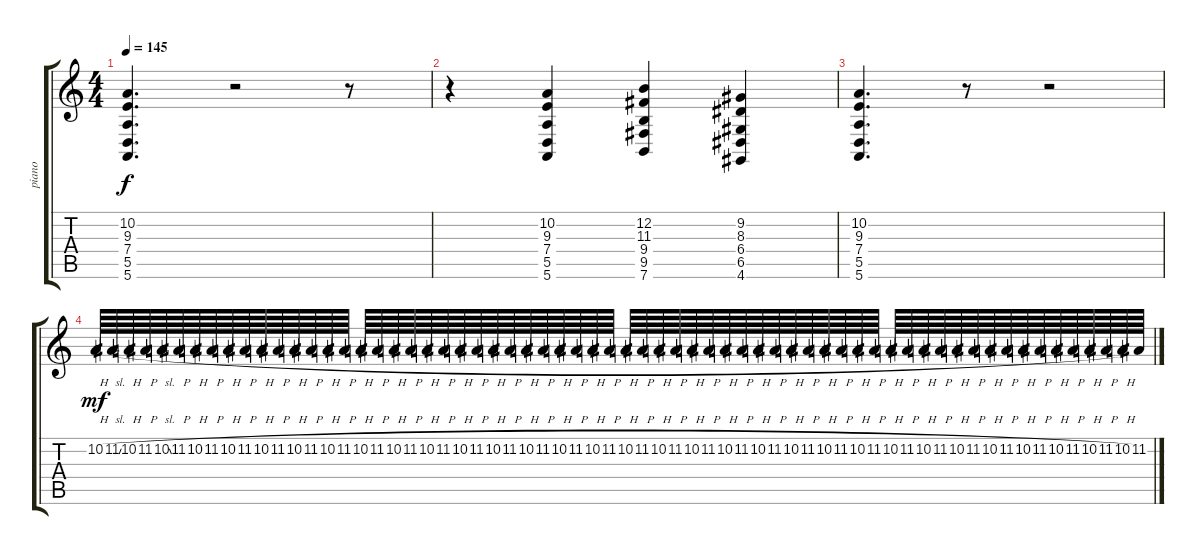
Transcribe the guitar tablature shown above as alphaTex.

\track ("piano" "piano") {instrument electricgrandpiano}
\staff {score tabs}
\tuning (E4 B3 G3 D3 A2 E2) {hide}
\ts (4 4)
\tempo 145
\clef g2
\ks c
(10.2 9.3 7.4 5.5 5.6).4{d dy f} r.2 r.8 |
r.4 (10.2 9.3 7.4 5.5 5.6).4 (12.2 11.3 9.4 9.5 7.6).4 (9.2 8.3 6.4 6.5 4.6).4 |
(10.2 9.3 7.4 5.5 5.6).4{d} r.8 r.2 |
10.2{h}.64{dy mf} 11.2{sl}.64 10.2{h}.64 11.2{h}.64 10.2{sl}.64 11.2{h}.64 10.2{h}.64 11.2{h}.64 10.2{h}.64 11.2{h}.64 10.2{h}.64 11.2{h}.64 10.2{h}.64 11.2{h}.64 10.2{h}.64 11.2{h}.64 10.2{h}.64 11.2{h}.64 10.2{h}.64 11.2{h}.64 10.2{h}.64 11.2{h}.64 10.2{h}.64 11.2{h}.64 10.2{h}.64 11.2{h}.64 10.2{h}.64 11.2{h}.64 10.2{h}.64 11.2{h}.64 10.2{h}.64 11.2{h}.64 10.2{h}.64 11.2{h}.64 10.2{h}.64 11.2{h}.64 10.2{h}.64 11.2{h}.64 10.2{h}.64 11.2{h}.64 10.2{h}.64 11.2{h}.64 10.2{h}.64 11.2{h}.64 10.2{h}.64 11.2{h}.64 10.2{h}.64 11.2{h}.64 10.2{h}.64 11.2{h}.64 10.2{h}.64 11.2{h}.64 10.2{h}.64 11.2{h}.64 10.2{h}.64 11.2{h}.64 10.2{h}.64 11.2{h}.64 10.2{h}.64 11.2{h}.64 10.2{h}.64 11.2{h}.64 10.2{h}.64 11.2.64
